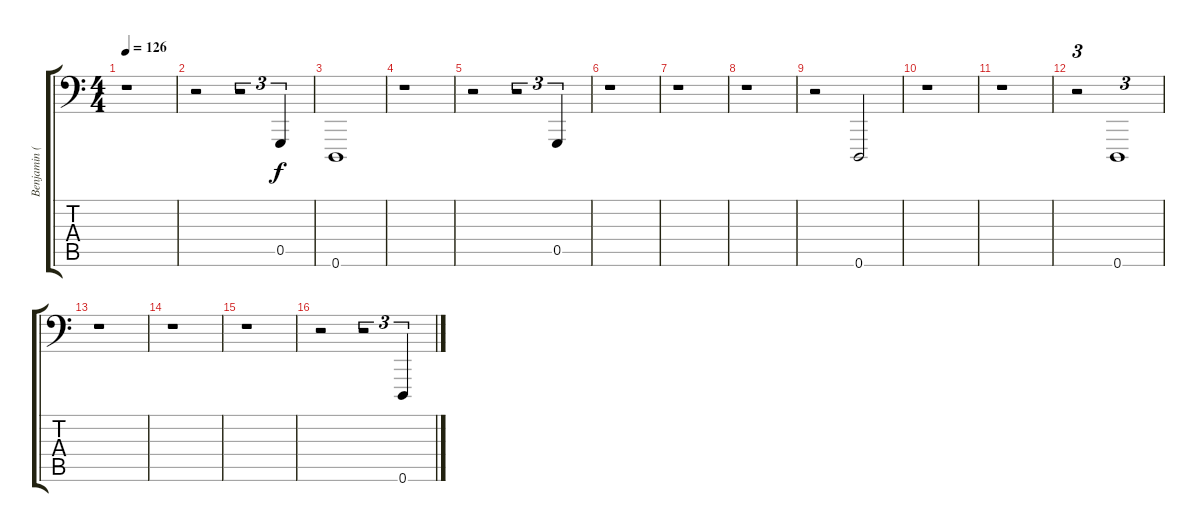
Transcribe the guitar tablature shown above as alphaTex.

\track ("Benjamin (KeybPerc)" "Benjamin (") {instrument timpani}
\staff {score tabs}
\tuning (D3 A2 F2 C2 G1 D1) {hide}
\ts (4 4)
\tempo 126
\clef f4
\ks c
r.1{dy f} |
r.2 r.2{tu (3 2)} 0.5.4{tu (3 2)} |
0.6.1 |
r.1 |
r.2 r.2{tu (3 2)} 0.5.4{tu (3 2)} |
r.1 |
r.1 |
r.1 |
r.2 0.6.2 |
r.1 |
r.1 |
r.2{tu (3 2)} 0.6.1{tu (3 2)} |
r.1 |
r.1 |
r.1 |
r.2 r.2{tu (3 2)} 0.6.4{tu (3 2)}
